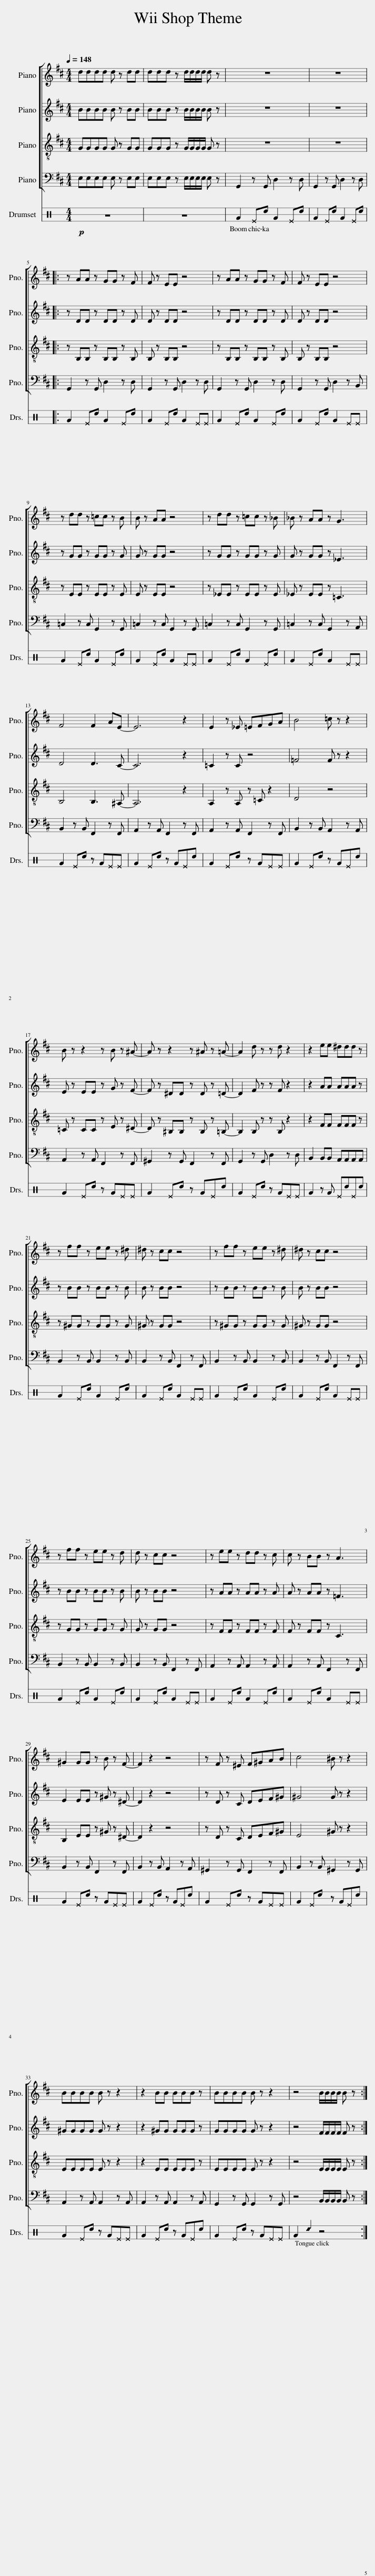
X:1
%%score [ 1 2 3 4 ] 5
L:1/8
Q:1/4=148
M:4/4
I:linebreak $
K:D
V:1 treble
V:2 treble
V:3 treble-8
V:4 bass
V:5 perc stafflines=3
K:none
V:1
 dddd d z dd | ddd z d/d/d/d/ d z | z8 | z8 |:$ z AA z GG z F | %5
 F z EE z4 | z AA z GG z F | F z EE z4 |$ z dd z =cc z B | B z AA z4 | %10
 z dd z =cc z _B | _B z AA z G3 |$ F4 F2 AE- | E6 z2 | E2 z _E =EFGA | %15
 B4 =c z z2 |$ B z z2 z B z ^A- | A z z2 z ^A z =A- | A2 d z z d z2 | z2 ee ^ddd z |$ %20
 z ff z ee z ^d | ^d z cc z4 | z ff z ee z ^d | ^d z cc z4 |$ z ff z ee z d | %25
 d z cc z4 | z ee z dd z c | c z BB z A3 |$ ^G2 GG z B z F- | F2 z2 z4 | %30
 z F z ^E F^GAB | c4 ^B z z2 |$ BBBB B z z2 | z2 BB BBB z | BBBB B z z2 | %35
 z4 B/B/B/B/ B z :| %36
V:2
 BBBB B z BB | BBB z B/B/B/B/ B z | z8 | z8 |:$ z DD z DD z D | %5
 D z DD z4 | z DD z DD z D | D z DD z4 |$ z GG z GG z G | G z GG z4 | %10
 z GG z GG z G | G z GG z _E3 |$ D4 D3 C- | C6 z2 | =C2 z C z4 | %15
 =F4 F z z2 |$ E z EE z G z F- | F z ^DD z D z =D- | D2 F z z F z2 | z2 AA AAA z |$ %20
 z BB z BB z B | B z BB z4 | z BB z BB z B | B z BB z4 |$ z BB z BB z B | %25
 B z BB z4 | z AA z AA z A | A z AA z =F3 |$ E2 EE z ^G z ^D- | D2 z2 z4 | %30
 z D z C DEF^G | ^G4 G z z2 |$ ^GGGG G z z2 | z2 ^GG GGG z | GGGG G z z2 | %35
 z4 F/F/F/F/ F z :| %36
V:3
 GGGG G z GG | GGG z G/G/G/G/ G z | z8 | z8 |:$ z B,B, z B,B, z B, | %5
 B, z B,B, z4 | z B,B, z B,B, z B, | B, z B,B, z4 |$ z EE z EE z E | E z EE z4 | %10
 z _EE z EE z E | _E z EE z =C3 |$ B,4 B,3 ^A,- | A,6 z2 | A,2 z A, z =C z2 | %15
 D4 z4 |$ =C z CC z E z ^D- | D z ^B,B, z B, z =B,- | B,2 B, z z B, z2 | z2 FF FFF z |$ %20
 z ^GG z GG z G | ^G z GG z4 | z ^GG z GG z G | ^G z GG z4 |$ z GG z GG z G | %25
 G z GG z4 | z FF z FF z F | F z FF z C3 |$ B,2 EE z ^G z ^D- | D2 z2 z4 | %30
 z D z C DEF^G | E4 ^G z z2 |$ EEEE E z z2 | z2 EE EEE z | EEEE E z z2 | %35
 z4 E/E/E/E/ E z :| %36
V:4
 E,E,E,E, E, z E,E, | E,E,E, z E,/E,/E,/E,/ E, z | G,,2 z G,, D,2 z D, | G,,2 z G,, D,2 z D, |:$ G,,2 z G,, D,2 z D, | %5
 G,,2 z G,, D,2 z D, | G,,2 z G,, D,2 z D, | G,,2 z G,, D,2 z B,, |$ =C,2 z C, G,,2 z G,, | =C,2 z C, G,,2 z G,, | %10
 =C,2 z C, G,,2 z G,, | =C,2 z C, G,,2 z A,, |$ B,,2 z B,, F,,2 z F,, | A,,2 z A,, F,,2 z F,, | A,,2 z A,, F,,2 z F,, | %15
 B,,2 z B,, A,,2 z A,, |$ A,,2 z A,, F,,2 z F,, | ^G,,2 z G,, F,,2 z F,, | G,,2 z G,, D,2 z D, | B,,2 B,,B,, A,,A,,A,,A,, |$ %20
 B,,2 z B,, B,,2 z B,, | B,,2 z B,, F,,2 z F,, | B,,2 z B,, B,,2 z B,, | B,,2 z B,, F,,2 z F,, |$ B,,2 z B,, B,,2 z B,, | %25
 B,,2 z B,, F,,2 z F,, | A,,2 z A,, A,,2 z A,, | A,,2 z A,, F,,2 z F,, |$ B,,2 z B,, F,,2 z F,, | B,,2 z B,, A,,2 z A,, | %30
 ^G,,2 z G,, F,,2 z F,, | B,,2 z B,, ^G,,2 z G,, |$ A,,2 z A,, A,,2 z A,, | A,,2 z A,, A,,2 z A,, | G,,2 z G,, G,,2 z G,, | %35
 z4 B,,/B,,/B,,/B,,/ B,, z :| %36
V:5
[K:C]!p! z8 | z8 | A2 ^Gc A2 ^Gc | A2 ^Gc A2 ^Gc |:$ A2 ^Gc A2 ^Gc | %5
 A2 ^Gc A2 ^G^G | A2 ^Gc A2 ^Gc | A2 ^Gc A2 ^G^G |$ A2 ^Gc A2 ^Gc | A2 ^Gc A2 ^G^G | %10
 A2 ^Gc A2 ^Gc | A2 ^Gc A2 ^G^G |$ A2 ^Gc z A^G^G | A2 ^Gc z A^Gc | A2 ^Gc z A^G^G | %15
 A2 ^Gc z A^Gc |$ A2 ^Gc z A^G^G | A2 ^Gc z A^Gc | A2 ^Gc z A^G^G | A2 z A ^Gc^Gc |$ %20
 A2 ^Gc A2 ^Gc | A2 ^Gc A2 ^G^G | A2 ^Gc A2 ^Gc | A2 ^Gc A2 ^G^G |$ A2 ^Gc A2 ^Gc | %25
 A2 ^Gc A2 ^G^G | A2 ^Gc A2 ^Gc | A2 ^Gc A2 ^G^G |$ A2 ^Gc z A^G^G | A2 ^Gc z A^Gc | %30
 A2 ^Gc z A^G^G | A2 ^Gc z A^Gc |$ A2 ^Gc z A^G^G | A2 ^Gc z A^Gc | A2 ^Gc z A^G^G | %35
 A2 _c2 z4 :| %36
